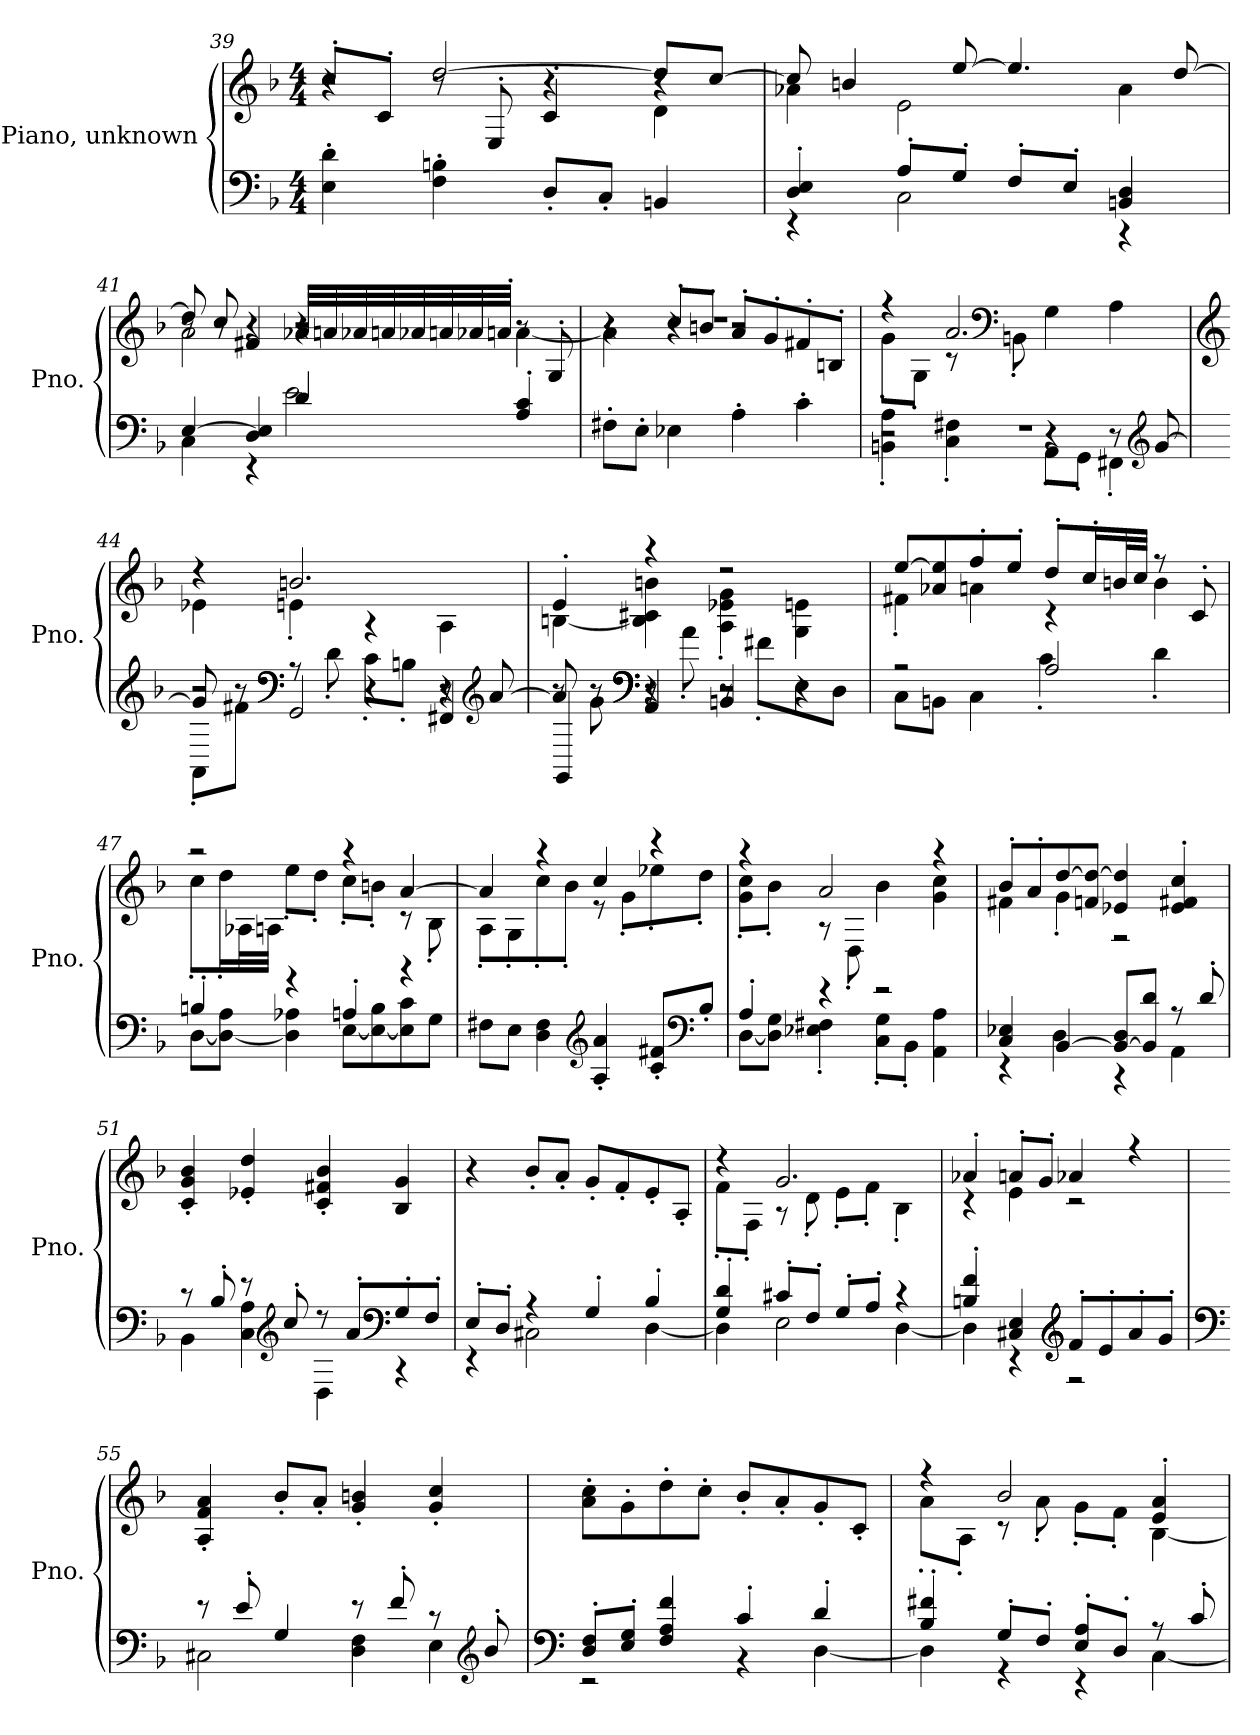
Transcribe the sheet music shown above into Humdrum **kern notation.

**kern	**kern
*part1	*part1
*staff2	*staff1
*I"Piano, unknown	*
*I'Pno.	*
*clefF4	*clefG2
*k[b-]	*k[b-]
*M4/4	*M4/4
=39	=39
*	*^
*	*	*^
4E\' 4d\'	4r	2r	8cc'/L
.	.	.	8c'/J
4F\' 4Bn\'	[2dd/	.	8r
.	.	.	8E'/
8D'/L	.	4r	4c'/
8C'/J	.	.	.
4BBn/	8dd/L]	4d\	4r
.	[8cc/J	.	.
*	*	*v	*v
!!LO:LB:g=z
=40	=40	=40
*^	*	*
4D/' 4E/'	4r	8cc/]	4a-X\
.	.	4bn/	.
8A'/L	2C\	.	2e\
8G'/J	.	[8ee/	.
8F'/L	.	4.ee/]	.
8E'/J	.	.	.
4BBn/ 4D/	4r	.	4a-\
.	.	[8dd/	.
=41	=41	=41	=41
*	*	*	*^
[4E/	4C\	8dd/]	2a\	8r
.	.	8r	.	8cc/
4D/ 4E/]	4r	4r	.	4f#X/
4d/	2e\	2r	4r	32a-X/LLL
.	.	.	.	32an/
.	.	.	.	32a-X/
.	.	.	.	32an/
.	.	.	.	32a-X/
.	.	.	.	32an/
.	.	.	.	32a-X/
.	.	.	.	32an'/JJJ
4A/' 4c/'	.	.	[4a\	8r
.	.	.	.	8G'/
*v	*v	*	*	*
=42	=42	=42	=42
8F#X'\L	1r	4a\]	4r
8E'\J	.	.	.
4E-X\	.	4r	8cc'/L
.	.	.	8bn'/J
4A'\	.	2r	8a'/L
.	.	.	8g'/
4c'\	.	.	8f#X'/
.	.	.	8Bn'/J
*	*	*v	*v
!!LO:LB:g=z
=43	=43	=43
*^	*	*
*	*^	*	*
1r	4BBn\' 4A\'	2r	4r	8g'\L
.	.	.	.	8G'\J
.	4C\' 4F#X\'	.	2.a/	8r
*	*	*	*clefF4	*
.	.	.	.	8BBn'\
.	8AA'\L	4r	.	4G\
.	8GG'\J	.	.	.
.	4FF#X'\	8r	.	4A\
*clefG2	*	*	*	*
.	.	[8g/	.	.
=44	=44	=44	=44	=44
*	*	*	*clefG2	*
2r	8AA'\L	8g/]	4r	4e-X\
.	8f#X\J	8r	.	.
*clefF4	*	*	*	*
.	8r	2GG/	2.bn/	4en'\
.	8d'\	.	.	.
4r	8c'\L	.	.	4r
.	8Bn'\J	.	.	.
8r	4r	4FF#X/	.	4A\
*clefG2	*	*	*	*
[8a/	.	.	.	.
!!LO:PB:g=z	!!
=45	=45	=45	=45	=45
8a/]	8r	4GG/	4e'/	[4Bn\
8r	8g\	.	.	.
*clefF4	*	*	*	*
4r	8r	4AA/	4r	4B\] 4c#X\ 4bn\
.	8a'\	.	.	.
2r	8r	4BBn/	2r	4A\' 4e-X\' 4g\'
.	8f#X'\L	.	.	.
.	8E\	4r	.	4G\ 4en\
.	8D\J	.	.	.
*	*v	*v	*	*
=46	=46	=46	=46
2r	8C\L	[8ee/L	4f#X'\
.	8BBn\J	8a-X/ 8ee/]	.
.	4C\	8ff'/	4an\
.	.	8ee'/J	.
2A/	4c'\	8dd'/L	4r
.	.	16cc'/L	.
.	.	32bn/L	.
.	.	32cc/JJJ	.
.	4d'\	8r	4b\
.	.	8c'/	.
=47	=47	=47	=47
4Bn'/	[8D\L	2r	8cc'\L
.	8D\_ 8A\J	.	16dd'\L
.	.	.	32A-X\L
.	.	.	32An\JJJ
4r	4D\] 4A-X\	.	8ee'\L
.	.	.	8dd'\J
4An'/	[8E\L	4r	8cc'\L
.	8E\_ 8B\	.	8bn'\J
4r	8E\] 8c\	[4a/	8r
.	8G\J	.	8B-'\
*v	*v	*	*
!!LO:LB:g=z	!!
=48	=48	=48
8F#X\L	4a/]	8A'\L
8E\J	.	8G'\
4D\ 4F#\	4r	8cc'\
.	.	8b-'\J
*clefG2	*	*
4A/' 4a/'	4cc/	8r
.	.	8g'\L
8c/' 8f#X/'L	4r	8ee-X'\
*clefF4	*	*
8B-'/J	.	8dd'\J
=49	=49	=49
*^	*	*
4A'/	[8D\L	4r	8g\' 8cc\'L
.	8D\] 8G\J	.	8b-'\J
4r	4E-X\' 4F#X\'	2a/	8r
.	.	.	8D'\
2r	8C\' 8G\'L	.	4b-\
.	8BB-'\J	.	.
.	4AA\ 4A\	4r	4g\ 4cc\
=50	=50	=50	=50
4C/ 4E-X/	4r	8b-'/L	4f#X\
.	.	8a'/	.
[4BB-/	4D\	[8dd/	4g'\
.	.	8fn/ 8dd/_J	.
8BB-/_ 8D/L	4r	4e-X/ 4dd/]	2r
8BB-/] 8d/J	.	.	.
8r	4AA\	4e-/' 4f#X/' 4cc/'	.
8d'/	.	.	.
*	*	*v	*v
!!LO:LB:g=z
=51	=51	=51
8r	4BB-\	4c/' 4g/' 4b-/'
8B-'/	.	.
8r	4C\ 4A\	4e-X/' 4dd/'
*clefG2	*	*
8cc'/	.	.
8r	4D\	4c/' 4f#X/' 4b-/'
8a'/L	.	.
*clefF4	*	*
8G'/	4r	4B-/ 4g/
8F'/J	.	.
=52	=52	=52
8E'/L	4r	4r
8D'/J	.	.
4r	2C#X\	8b-'/L
.	.	8a'/J
4G'/	.	8g'/L
.	.	8f'/
4B-'/	[4D\	8e'/
.	.	8A'/J
=53	=53	=53
*	*	*^
4G/' 4d/'	4D\]	4r	8f'\L
.	.	.	8F'\J
8c#X'/L	2E\	2.g/	8r
8F'/J	.	.	8d'\
8G'/L	.	.	8e'\L
8A'/J	.	.	8f'\J
4r	[4D\	.	4B-'\
=54	=54	=54	=54
4Bn/' 4f/'	4D\]	4a-X'/	4r
4C#X/ 4E/	4r	8an'/L	4e\
.	.	8g'/J	.
*clefG2	*	*	*
8f'/L	2r	4a-X/	2r
8e'/	.	.	.
8a'/	.	4r	.
8g'/J	.	.	.
*	*	*v	*v
!!LO:LB:g=z
=55	=55	=55
*clefF4	*	*
8r	2C#X\	4A/' 4f/' 4a/'
8e'/	.	.
4G/	.	8b-'/L
.	.	8a'/J
8r	4D\ 4F\	4g/' 4bn/'
8f'/	.	.
8r	4E\	4g/' 4cc/'
*clefG2	*	*
8b-'/	.	.
=56	=56	=56
*clefF4	*	*
8D/' 8F/'L	2r	8a\' 8cc\'L
8E/' 8G/'J	.	8g'\
4F/ 4A/ 4f/	.	8dd'\
.	.	8cc'\J
4c'/	4r	8b-'/L
.	.	8a'/
4d'/	[4D\	8g'/
.	.	8c'/J
=57	=57	=57
*	*	*^
4B-/' 4f#X/'	4D\]	4r	8a'\L
.	.	.	8A'\J
8G'/L	4r	2b-/	8r
8F'/J	.	.	8a'\
8E/' 8A/'L	4r	.	8g'\L
8D'/J	.	.	8f'\J
8r	[4C\	4e/' 4a/'	[4B-\
8c'/	.	.	.
*v	*v	*	*
*	*v	*v
=	=
*-	*-
